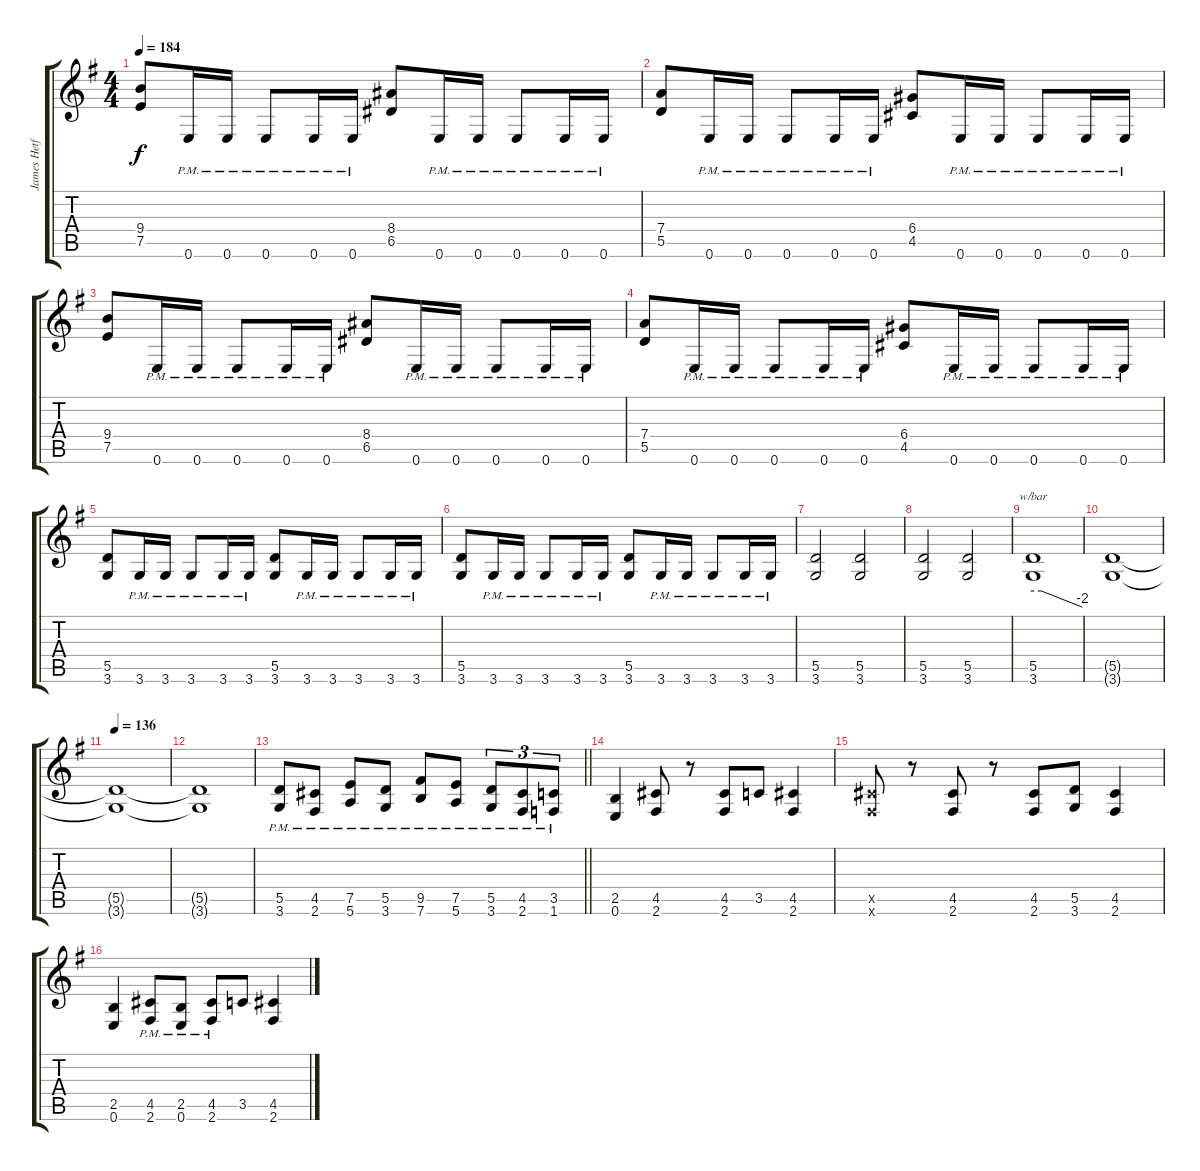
\track ("James Hetfield" "James Hetf") {instrument distortionguitar}
\staff {score tabs}
\tuning (E4 B3 G3 D3 A2 E2) {hide}
\ts (4 4)
\tempo 184
\clef g2
\ks eminor
(9.4 7.5).8{dy f} 0.6{pm}.16 0.6{pm}.16 0.6{pm}.8 0.6{pm}.16 0.6{pm}.16 (8.4 6.5).8 0.6{pm}.16 0.6{pm}.16 0.6{pm}.8 0.6{pm}.16 0.6{pm}.16 |
(7.4 5.5).8 0.6{pm}.16 0.6{pm}.16 0.6{pm}.8 0.6{pm}.16 0.6{pm}.16 (6.4 4.5).8 0.6{pm}.16 0.6{pm}.16 0.6{pm}.8 0.6{pm}.16 0.6{pm}.16 |
(9.4 7.5).8 0.6{pm}.16 0.6{pm}.16 0.6{pm}.8 0.6{pm}.16 0.6{pm}.16 (8.4 6.5).8 0.6{pm}.16 0.6{pm}.16 0.6{pm}.8 0.6{pm}.16 0.6{pm}.16 |
(7.4 5.5).8 0.6{pm}.16 0.6{pm}.16 0.6{pm}.8 0.6{pm}.16 0.6{pm}.16 (6.4 4.5).8 0.6{pm}.16 0.6{pm}.16 0.6{pm}.8 0.6{pm}.16 0.6{pm}.16 |
(5.5 3.6).8 3.6{pm}.16 3.6{pm}.16 3.6{pm}.8 3.6{pm}.16 3.6{pm}.16 (5.5 3.6).8 3.6{pm}.16 3.6{pm}.16 3.6{pm}.8 3.6{pm}.16 3.6{pm}.16 |
(5.5 3.6).8 3.6{pm}.16 3.6{pm}.16 3.6{pm}.8 3.6{pm}.16 3.6{pm}.16 (5.5 3.6).8 3.6{pm}.16 3.6{pm}.16 3.6{pm}.8 3.6{pm}.16 3.6{pm}.16 |
(5.5 3.6).2 (5.5 3.6).2 |
(5.5 3.6).2 (5.5 3.6).2 |
(5.5 3.6).1{tbe (custom default 0 0 10 0 60 -8)} |
(5.5{t} 3.6{t}).1 |
\tempo 136
(5.5{t} 3.6{t}).1 |
(5.5{t} 3.6{t}).1 |
\barLineRight lightlight
(5.5{pm} 3.6{pm}).8 (4.5{pm} 2.6{pm}).8 (7.5{pm} 5.6{pm}).8 (5.5{pm} 3.6{pm}).8 (9.5{pm} 7.6{pm}).8 (7.5{pm} 5.6{pm}).8 (5.5{pm} 3.6{pm}).8{tu (3 2)} (4.5{pm} 2.6{pm}).8{tu (3 2)} (3.5{pm} 1.6{pm}).8{tu (3 2)} |
(2.5 0.6).4 (4.5 2.6).8 r.8 (4.5 2.6).8 3.5.8 (4.5 2.6).4 |
(4.5{x} 2.6{x}).8 r.8 (4.5 2.6).8 r.8 (4.5 2.6).8 (5.5 3.6).8 (4.5 2.6).4 |
(2.5 0.6).4 (4.5{pm} 2.6{pm}).8 (2.5{pm} 0.6{pm}).8 (4.5{pm} 2.6{pm}).8 3.5.8 (4.5 2.6).4
